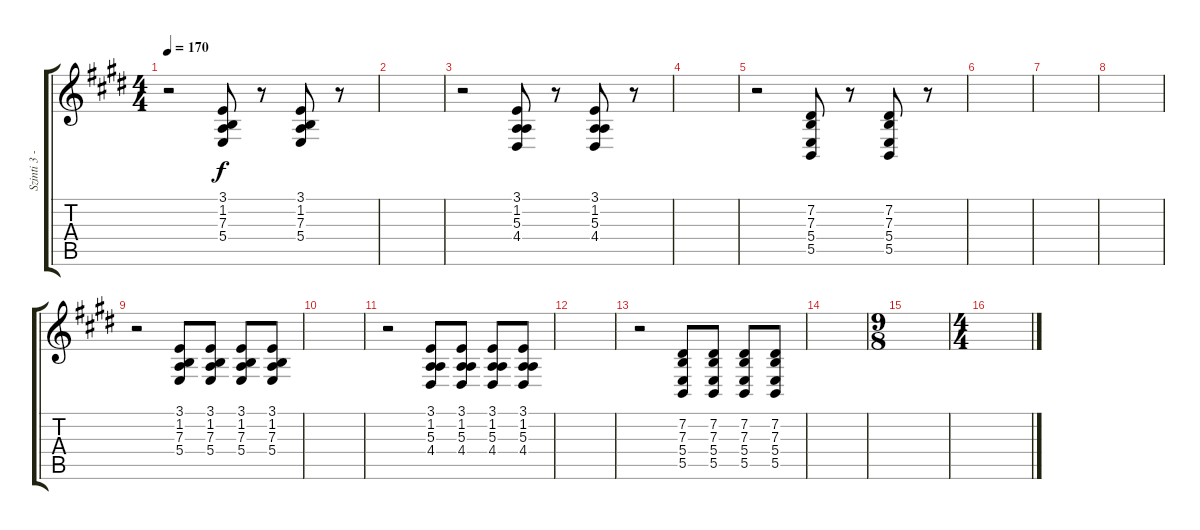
\track ("Szinti 3 - French Horn" "Szinti 3 -") {instrument frenchhorn}
\staff {score tabs}
\tuning (Db4 Ab3 E3 B2 Gb2 Db2) {hide}
\ts (4 4)
\tempo 170
\clef g2
\ks c#minor
r.2{dy f} (3.1 1.2 7.3 5.4).8 r.8 (3.1 1.2 7.3 5.4).8 r.8 |
|
r.2 (3.1 1.2 5.3 4.4).8 r.8 (3.1 1.2 5.3 4.4).8 r.8 |
|
r.2 (7.2 7.3 5.4 5.5).8 r.8 (7.2 7.3 5.4 5.5).8 r.8 |
|
|
|
r.2 (3.1 1.2 7.3 5.4).8 (3.1 1.2 7.3 5.4).8 (3.1 1.2 7.3 5.4).8 (3.1 1.2 7.3 5.4).8 |
|
r.2 (3.1 1.2 5.3 4.4).8 (3.1 1.2 5.3 4.4).8 (3.1 1.2 5.3 4.4).8 (3.1 1.2 5.3 4.4).8 |
|
r.2 (7.2 7.3 5.4 5.5).8 (7.2 7.3 5.4 5.5).8 (7.2 7.3 5.4 5.5).8 (7.2 7.3 5.4 5.5).8 |
|
\ts (9 8)
|
\ts (4 4)
